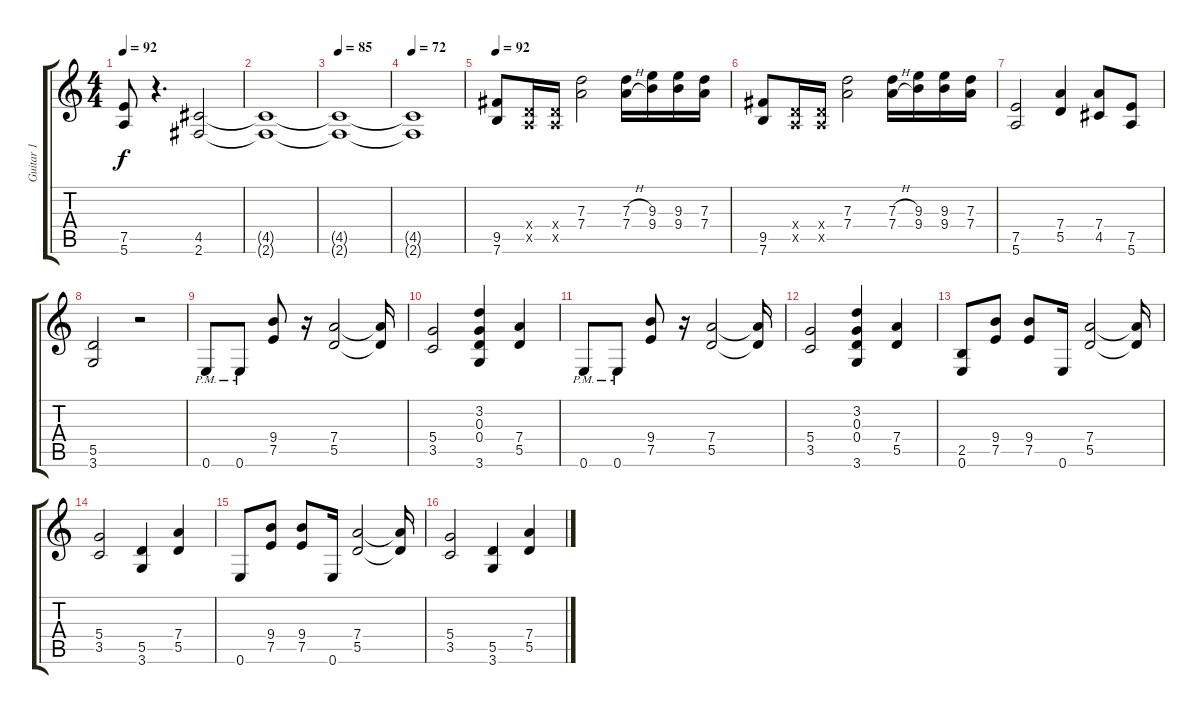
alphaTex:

\track ("Guitar 1" "Guitar 1") {instrument distortionguitar}
\staff {score tabs}
\tuning (E4 B3 G3 D3 A2 E2) {hide}
\ts (4 4)
\tempo 92
\clef g2
\ks c
(7.5 5.6).8{dy f} r.4{d} (4.5 2.6).2 |
(4.5{t} 2.6{t}).1 |
\tempo 85
(4.5{t} 2.6{t}).1 |
\tempo 72
(4.5{t} 2.6{t}).1 |
\tempo 92
(9.5 7.6).8 (0.4{x} 0.5{x}).16 (0.4{x} 0.5{x}).16 (7.3 7.4).2 (7.3{h} 7.4{h}).16 (9.3 9.4).16 (9.3 9.4).16 (7.3 7.4).16 |
(9.5 7.6).8 (0.4{x} 0.5{x}).16 (0.4{x} 0.5{x}).16 (7.3 7.4).2 (7.3{h} 7.4{h}).16 (9.3 9.4).16 (9.3 9.4).16 (7.3 7.4).16 |
(7.5 5.6).2 (7.4 5.5).4 (7.4 4.5).8 (7.5 5.6).8 |
(5.5 3.6).2 r.2 |
0.6{pm}.8 0.6{pm}.8 (9.4 7.5).8 r.16 (7.4 5.5).2 (7.4{t} 5.5{t}).16 |
(5.4 3.5).2 (3.2 0.3 0.4 3.6).4 (7.4 5.5).4 |
0.6{pm}.8 0.6{pm}.8 (9.4 7.5).8 r.16 (7.4 5.5).2 (7.4{t} 5.5{t}).16 |
(5.4 3.5).2 (3.2 0.3 0.4 3.6).4 (7.4 5.5).4 |
(2.5 0.6).8 (9.4 7.5).8 (9.4 7.5).8 0.6.16 (7.4 5.5).2 (7.4{t} 5.5{t}).16 |
(5.4 3.5).2 (5.5 3.6).4 (7.4 5.5).4 |
0.6.8 (9.4 7.5).8 (9.4 7.5).8 0.6.16 (7.4 5.5).2 (7.4{t} 5.5{t}).16 |
(5.4 3.5).2 (5.5 3.6).4 (7.4 5.5).4
